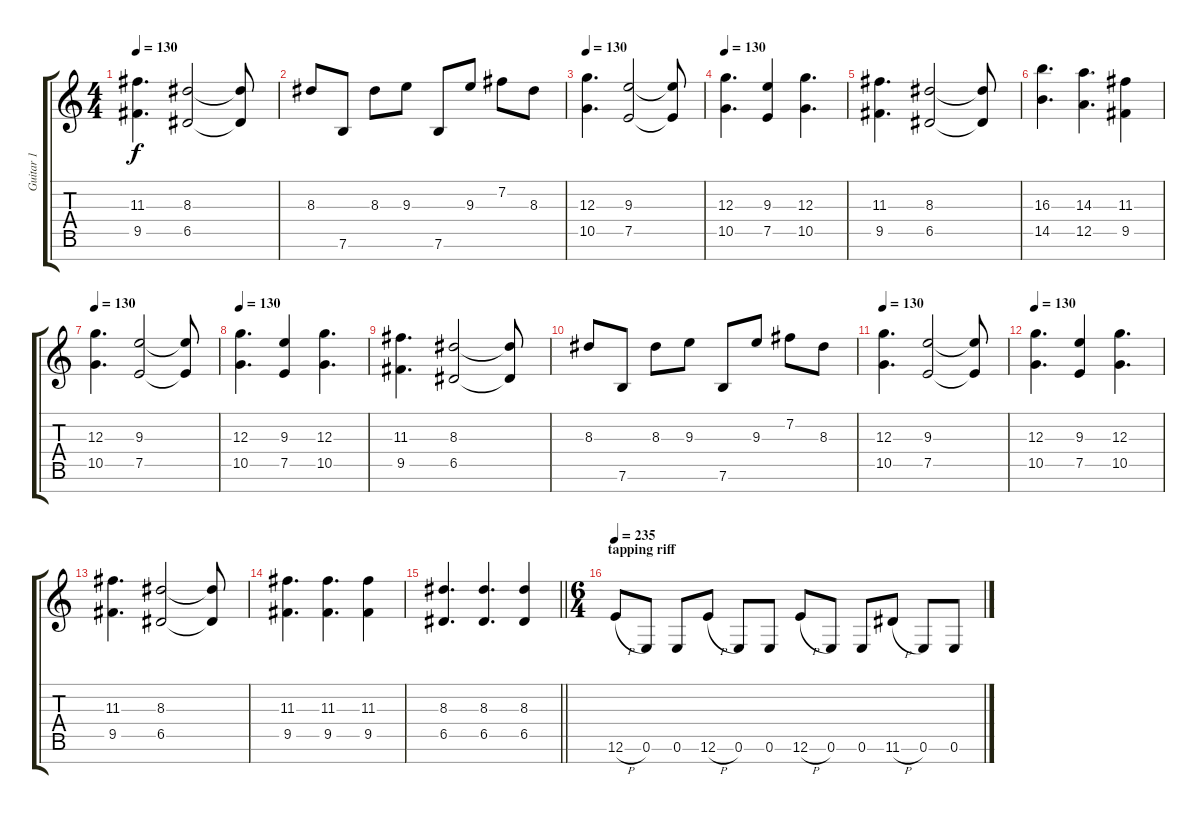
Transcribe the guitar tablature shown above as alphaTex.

\track ("Guitar 1" "Guitar 1") {instrument distortionguitar}
\staff {score tabs}
\tuning (E4 B3 G3 D3 A2 E2 B1) {hide}
\ts (4 4)
\tempo 130
\clef g2
\ks c
(11.3 9.5).4{d dy f} (8.3 6.5).2 (8.3{t} 6.5{t}).8 |
8.3.8 7.6.8 8.3.8 9.3.8 7.6.8 9.3.8 7.2.8 8.3.8 |
\tempo 130
(12.3 10.5).4{d} (9.3 7.5).2 (9.3{t} 7.5{t}).8 |
\tempo 130
(12.3 10.5).4{d} (9.3 7.5).4 (12.3 10.5).4{d} |
(11.3 9.5).4{d} (8.3 6.5).2 (8.3{t} 6.5{t}).8 |
(16.3 14.5).4{d} (14.3 12.5).4{d} (11.3 9.5).4 |
\tempo 130
(12.3 10.5).4{d} (9.3 7.5).2 (9.3{t} 7.5{t}).8 |
\tempo 130
(12.3 10.5).4{d} (9.3 7.5).4 (12.3 10.5).4{d} |
(11.3 9.5).4{d} (8.3 6.5).2 (8.3{t} 6.5{t}).8 |
8.3.8 7.6.8 8.3.8 9.3.8 7.6.8 9.3.8 7.2.8 8.3.8 |
\tempo 130
(12.3 10.5).4{d} (9.3 7.5).2 (9.3{t} 7.5{t}).8 |
\tempo 130
(12.3 10.5).4{d} (9.3 7.5).4 (12.3 10.5).4{d} |
(11.3 9.5).4{d} (8.3 6.5).2 (8.3{t} 6.5{t}).8 |
(11.3 9.5).4{d} (11.3 9.5).4{d} (11.3 9.5).4 |
\barLineRight lightlight
(8.3 6.5).4{d} (8.3 6.5).4{d} (8.3 6.5).4 |
\ts (6 4)
\section ("" "tapping riff")
\tempo 235
12.6{h}.8 0.6.8 0.6.8 12.6{h}.8 0.6.8 0.6.8 12.6{h}.8 0.6.8 0.6.8 11.6{h}.8 0.6.8 0.6.8
